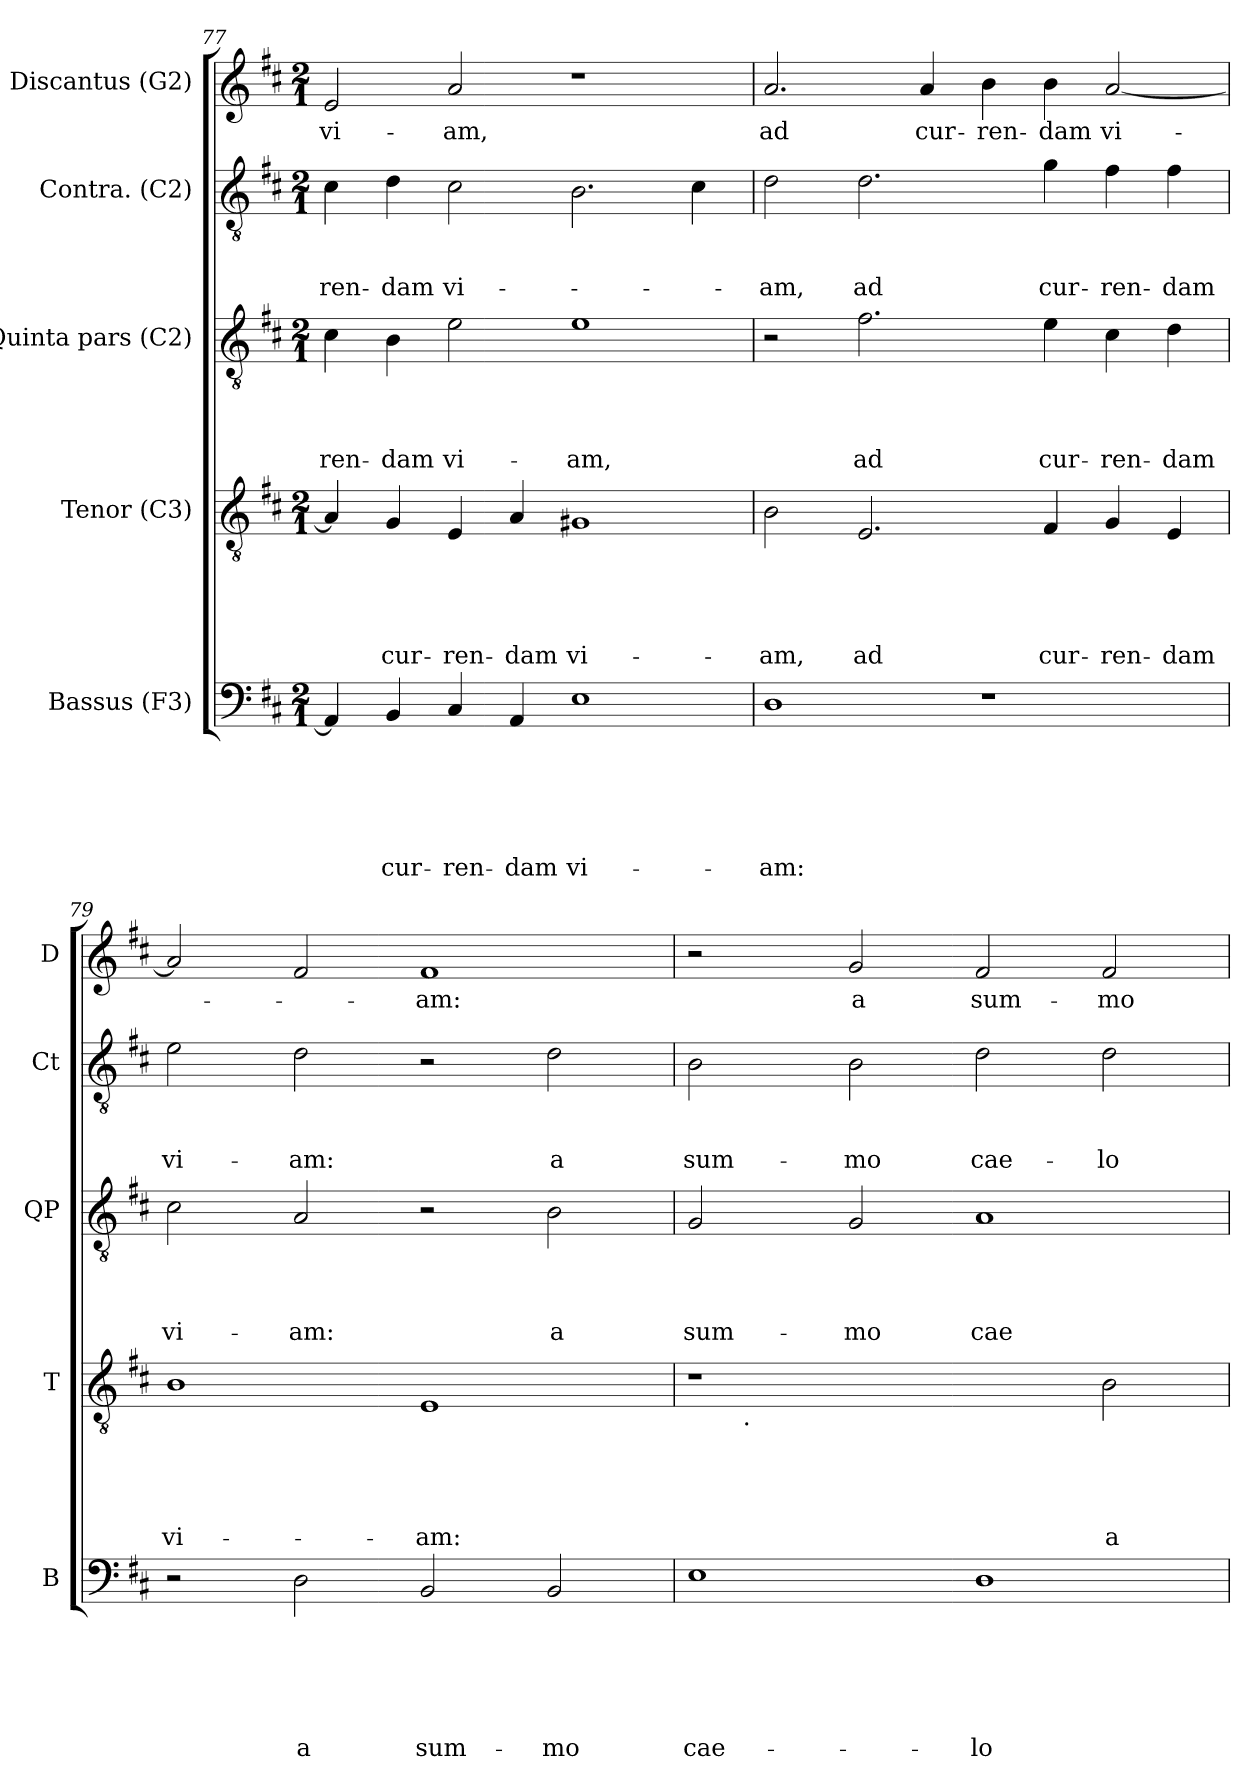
**kern	**text	**text	**text	**text	**text	**text	**kern	**text	**text	**text	**text	**text	**kern	**text	**text	**text	**text	**kern	**text	**text	**text	**kern	**text
*part5	*part5	*part5	*part5	*part5	*part5	*part5	*part4	*part4	*part4	*part4	*part4	*part4	*part3	*part3	*part3	*part3	*part3	*part2	*part2	*part2	*part2	*part1	*part1
*staff5	*staff5	*staff5	*staff5	*staff5	*staff5	*staff5	*staff4	*staff4	*staff4	*staff4	*staff4	*staff4	*staff3	*staff3	*staff3	*staff3	*staff3	*staff2	*staff2	*staff2	*staff2	*staff1	*staff1
*I"Bassus (F3)	*	*	*	*	*	*	*I"Tenor (C3)	*	*	*	*	*	*I"Quinta pars (C2)	*	*	*	*	*I"Contra. (C2)	*	*	*	*I"Discantus (G2)	*
*I'B	*	*	*	*	*	*	*I'T	*	*	*	*	*	*I'QP	*	*	*	*	*I'Ct	*	*	*	*I'D	*
!!LO:LB:g=z
*clefF4	*	*	*	*	*	*	*clefGv2	*	*	*	*	*	*clefGv2	*	*	*	*	*clefGv2	*	*	*	*clefG2	*
*k[f#c#]	*	*	*	*	*	*	*k[f#c#]	*	*	*	*	*	*k[f#c#]	*	*	*	*	*k[f#c#]	*	*	*	*k[f#c#]	*
*D:	*	*	*	*	*	*	*D:	*	*	*	*	*	*D:	*	*	*	*	*D:	*	*	*	*D:	*
*M2/1	*	*	*	*	*	*	*M2/1	*	*	*	*	*	*M2/1	*	*	*	*	*M2/1	*	*	*	*M2/1	*
=77	=77	=77	=77	=77	=77	=77	=77	=77	=77	=77	=77	=77	=77	=77	=77	=77	=77	=77	=77	=77	=77	=77	=77
!	!	!	!	!	!	!	!	!	!	!	!	!	!	!	!	!	!LO:LY:b	!	!	!	!LO:LY:b	!	!LO:LY:b
4AA/]	.	.	.	.	.	.	4A/]	.	.	.	.	.	4c#\	.	.	.	-ren-	4c#\	.	.	-ren-	2e/	vi-
!	!	!	!	!	!	!LO:LY:b	!	!	!	!	!	!LO:LY:b	!	!	!	!	!LO:LY:b:rj	!	!	!	!LO:LY:b:rj	!	!
4BB/	.	.	.	.	.	cur-	4G/	.	.	.	.	cur-	4B\	.	.	.	-dam	4d\	.	.	-dam	.	.
!	!	!	!	!	!	!LO:LY:b	!	!	!	!	!	!LO:LY:b	!	!	!	!	!LO:LY:b	!	!	!	!LO:LY:b	!	!LO:LY:b
4C#/	.	.	.	.	.	-ren-	4E/	.	.	.	.	-ren-	2e\	.	.	.	vi-	2c#\	.	.	vi-	2a/	-am,
!	!	!	!	!	!	!LO:LY:b:rj	!	!	!	!	!	!LO:LY:b:rj	!	!	!	!	!	!	!	!	!	!	!
4AA/	.	.	.	.	.	-dam	4A/	.	.	.	.	-dam	.	.	.	.	.	.	.	.	.	.	.
!	!	!	!	!	!	!LO:LY:b	!	!	!	!	!	!LO:LY:b	!	!	!	!	!LO:LY:b	!	!	!	!	!	!
1E	.	.	.	.	.	vi-	1G#X	.	.	.	.	vi-	1e	.	.	.	-am,	2.B\	.	.	.	1r	.
.	.	.	.	.	.	.	.	.	.	.	.	.	.	.	.	.	.	4c#\	.	.	.	.	.
=78	=78	=78	=78	=78	=78	=78	=78	=78	=78	=78	=78	=78	=78	=78	=78	=78	=78	=78	=78	=78	=78	=78	=78
!	!	!	!	!	!	!LO:LY:b	!	!	!	!	!	!LO:LY:b	!	!	!	!	!	!	!	!	!LO:LY:b	!	!LO:LY:b
1D	.	.	.	.	.	-am:	2B\	.	.	.	.	-am,	2r	.	.	.	.	2d\	.	.	-am,	2.a/	ad
!	!	!	!	!	!	!	!	!	!	!	!	!LO:LY:b	!	!	!	!	!LO:LY:b	!	!	!	!LO:LY:b	!	!
.	.	.	.	.	.	.	2.E/	.	.	.	.	ad	2.f#\	.	.	.	ad	2.d\	.	.	ad	.	.
!	!	!	!	!	!	!	!	!	!	!	!	!	!	!	!	!	!	!	!	!	!	!	!LO:LY:b
.	.	.	.	.	.	.	.	.	.	.	.	.	.	.	.	.	.	.	.	.	.	4a/	cur-
!	!	!	!	!	!	!	!	!	!	!	!	!	!	!	!	!	!	!	!	!	!	!	!LO:LY:b
1r	.	.	.	.	.	.	.	.	.	.	.	.	.	.	.	.	.	.	.	.	.	4b\	-ren-
!	!	!	!	!	!	!	!	!	!	!	!	!LO:LY:b	!	!	!	!	!LO:LY:b	!	!	!	!LO:LY:b	!	!LO:LY:b:rj
.	.	.	.	.	.	.	4F#/	.	.	.	.	cur-	4e\	.	.	.	cur-	4g\	.	.	cur-	4b\	-dam
!	!	!	!	!	!	!	!	!	!	!	!	!LO:LY:b	!	!	!	!	!LO:LY:b	!	!	!	!LO:LY:b	!	!LO:LY:b
.	.	.	.	.	.	.	4G/	.	.	.	.	-ren-	4c#\	.	.	.	-ren-	4f#\	.	.	-ren-	[<2a/	vi-
!	!	!	!	!	!	!	!	!	!	!	!	!LO:LY:b:rj	!	!	!	!	!LO:LY:b:rj	!	!	!	!LO:LY:b:rj	!	!
.	.	.	.	.	.	.	4E/	.	.	.	.	-dam	4d\	.	.	.	-dam	4f#\	.	.	-dam	.	.
=79	=79	=79	=79	=79	=79	=79	=79	=79	=79	=79	=79	=79	=79	=79	=79	=79	=79	=79	=79	=79	=79	=79	=79
!	!	!	!	!	!	!	!	!	!	!	!	!LO:LY:b	!	!	!	!	!LO:LY:b	!	!	!	!LO:LY:b	!	!
2r	.	.	.	.	.	.	1B	.	.	.	.	vi-	2c#\	.	.	.	vi-	2e\	.	.	vi-	2a/]	.
!	!	!	!	!	!	!LO:LY:b	!	!	!	!	!	!	!	!	!	!	!LO:LY:b	!	!	!	!LO:LY:b	!	!
2D\	.	.	.	.	.	a	.	.	.	.	.	.	2A/	.	.	.	-am:	2d\	.	.	-am:	2f#/	.
!	!	!	!	!	!	!LO:LY:b	!	!	!	!	!	!LO:LY:b	!	!	!	!	!	!	!	!	!	!	!LO:LY:b
2BB/	.	.	.	.	.	sum-	1E	.	.	.	.	-am:	2r	.	.	.	.	2r	.	.	.	1f#	-am:
!	!	!	!	!	!	!LO:LY:b	!	!	!	!	!	!	!	!	!	!	!LO:LY:b	!	!	!	!LO:LY:b	!	!
2BB/	.	.	.	.	.	-mo	.	.	.	.	.	.	2B\	.	.	.	a	2d\	.	.	a	.	.
=80	=80	=80	=80	=80	=80	=80	=80	=80	=80	=80	=80	=80	=80	=80	=80	=80	=80	=80	=80	=80	=80	=80	=80
!	!	!	!	!	!	!LO:LY:b	!	!	!	!	!	!	!	!	!	!	!LO:LY:b	!	!	!	!LO:LY:b	!	!
*	*	*	*	*	*	*	*^	*	*	*	*	*	*	*	*	*	*	*	*	*	*	*	*
1E	.	.	.	.	.	cae-	1r	8ryy	.	.	.	.	.	2G/	.	.	.	sum-	2B\	.	.	sum-	2r	.
!	!	!	!	!	!	!	!	!LO:TX:b:t=.	!	!	!	!	!	!	!	!	!	!	!	!	!	!	!	!
.	.	.	.	.	.	.	.	1...ryy	.	.	.	.	.	.	.	.	.	.	.	.	.	.	.	.
!	!	!	!	!	!	!	!	!	!	!	!	!	!	!	!	!	!	!LO:LY:b	!	!	!	!LO:LY:b	!	!LO:LY:b
.	.	.	.	.	.	.	.	.	.	.	.	.	.	2G/	.	.	.	-mo	2B\	.	.	-mo	2g/	a
!	!	!	!	!	!	!LO:LY:b	!	!	!	!	!	!	!	!	!	!	!	!LO:LY:b	!	!	!	!LO:LY:b	!	!LO:LY:b
1D	.	.	.	.	.	-lo	2ryy	.	.	.	.	.	.	1A	.	.	.	cae-	2d\	.	.	cae-	2f#/	sum-
!	!	!	!	!	!	!	!	!	!	!	!	!	!LO:LY:b	!	!	!	!	!	!	!	!	!LO:LY:b	!	!LO:LY:b
.	.	.	.	.	.	.	2B\	.	.	.	.	.	a	.	.	.	.	.	2d\	.	.	-lo	2f#/	-mo
*	*	*	*	*	*	*	*v	*v	*	*	*	*	*	*	*	*	*	*	*	*	*	*	*	*
=	=	=	=	=	=	=	=	=	=	=	=	=	=	=	=	=	=	=	=	=	=	=	=
*-	*-	*-	*-	*-	*-	*-	*-	*-	*-	*-	*-	*-	*-	*-	*-	*-	*-	*-	*-	*-	*-	*-	*-
